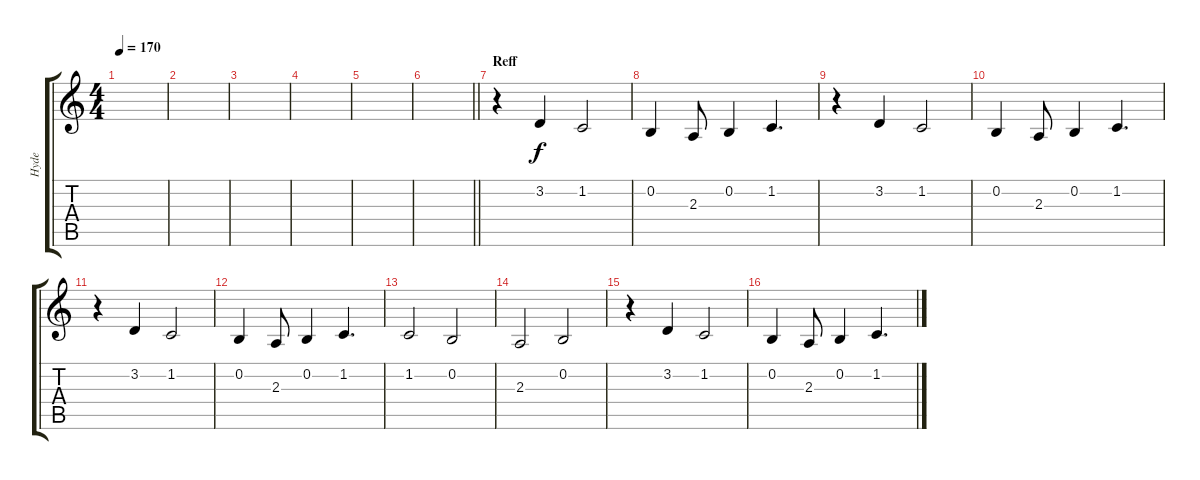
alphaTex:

\track ("Hyde " "Hyde ") {instrument choiraahs}
\staff {score tabs}
\tuning (E4 B3 G3 D3 A2 E2) {hide}
\ts (4 4)
\tempo 170
\clef g2
\ks c
|
|
|
|
|
\barLineRight lightlight
|
\section ("" "Reff")
r.4 3.2.4 1.2.2 |
0.2.4 2.3.8 0.2.4 1.2.4{d} |
r.4 3.2.4 1.2.2 |
0.2.4 2.3.8 0.2.4 1.2.4{d} |
r.4 3.2.4 1.2.2 |
0.2.4 2.3.8 0.2.4 1.2.4{d} |
1.2.2 0.2.2 |
2.3.2 0.2.2 |
r.4 3.2.4 1.2.2 |
0.2.4 2.3.8 0.2.4 1.2.4{d}
